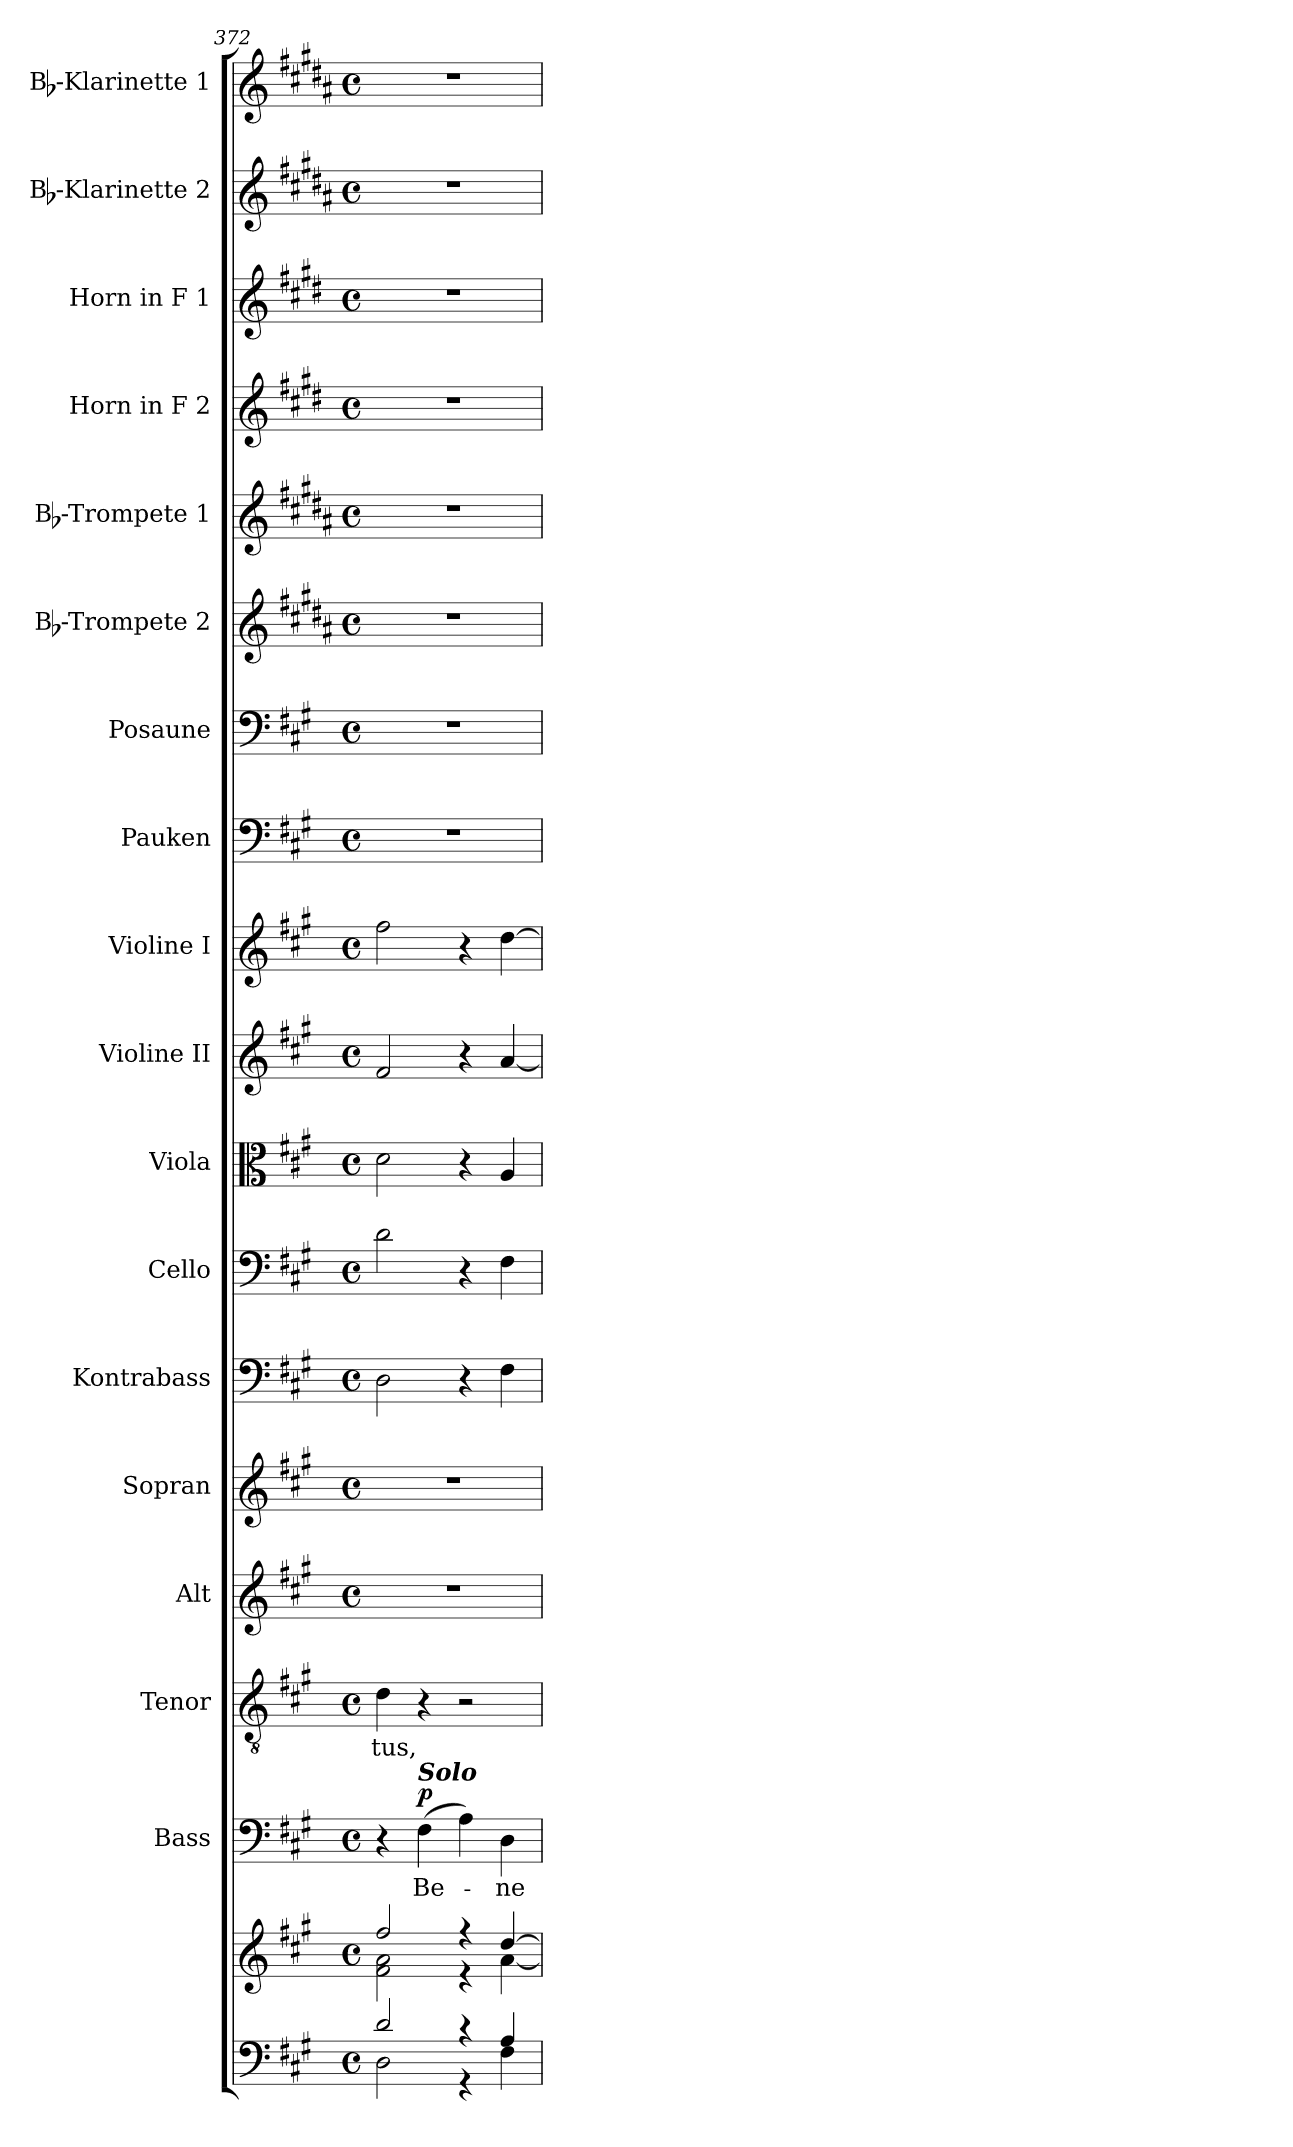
**kern	**kern	**kern	**text	**dynam	**kern	**text	**kern	**kern	**kern	**kern	**kern	**kern	**kern	**kern	**kern	**kern	**kern	**kern	**kern	**kern	**kern
*part18	*part18	*part17	*part17	*part17	*part16	*part16	*part15	*part14	*part13	*part12	*part11	*part10	*part9	*part8	*part7	*part6	*part5	*part4	*part3	*part2	*part1
*staff19	*staff18	*staff17	*staff17	*staff17	*staff16	*staff16	*staff15	*staff14	*staff13	*staff12	*staff11	*staff10	*staff9	*staff8	*staff7	*staff6	*staff5	*staff4	*staff3	*staff2	*staff1
*	*	*I"Bass	*	*	*I"Tenor	*	*I"Alt	*I"Sopran	*I"Kontrabass	*I"Cello	*I"Viola	*I"Violine II	*I"Violine I	*I"Pauken	*I"Posaune	*I"Bb-Trompete 2	*I"Bb-Trompete 1	*I"Horn in F 2	*I"Horn in F 1	*I"Bb-Klarinette 2	*I"Bb-Klarinette 1
*	*	*I'B.	*	*	*I'T.	*	*I'A.	*I'S.	*I'Kb.	*	*I'Vla.	*I'Vl. II	*I'Vl. I	*I'Pk.	*I'Pos.	*I'Bb Trp. 2	*I'Bb Trp. 1	*	*	*I'Bb Kl. 2	*I'Bb Kl. 1
*clefF4	*clefG2	*clefF4	*	*	*clefGv2	*	*clefG2	*clefG2	*clefF4	*clefF4	*clefC3	*clefG2	*clefG2	*clefF4	*clefF4	*clefG2	*clefG2	*clefG2	*clefG2	*clefG2	*clefG2
*	*	*	*	*	*	*	*	*	*ITrd7c12	*	*	*	*	*	*	*ITrd1c2	*ITrd1c2	*ITrd4c7	*ITrd4c7	*ITrd1c2	*ITrd1c2
*k[f#c#g#]	*k[f#c#g#]	*k[f#c#g#]	*	*	*k[f#c#g#]	*	*k[f#c#g#]	*k[f#c#g#]	*k[f#c#g#]	*k[f#c#g#]	*k[f#c#g#]	*k[f#c#g#]	*k[f#c#g#]	*k[f#c#g#]	*k[f#c#g#]	*k[f#c#g#]	*k[f#c#g#]	*k[f#c#g#]	*k[f#c#g#]	*k[f#c#g#]	*k[f#c#g#]
*A:	*A:	*A:	*	*	*A:	*	*A:	*A:	*A:	*A:	*A:	*A:	*A:	*A:	*A:	*A:	*A:	*A:	*A:	*A:	*A:
*M4/4	*M4/4	*M4/4	*	*	*M4/4	*	*M4/4	*M4/4	*M4/4	*M4/4	*M4/4	*M4/4	*M4/4	*M4/4	*M4/4	*M4/4	*M4/4	*M4/4	*M4/4	*M4/4	*M4/4
*met(c)	*met(c)	*met(c)	*	*	*met(c)	*	*met(c)	*met(c)	*met(c)	*met(c)	*met(c)	*met(c)	*met(c)	*met(c)	*met(c)	*met(c)	*met(c)	*met(c)	*met(c)	*met(c)	*met(c)
=372	=372	=372	=372	=372	=372	=372	=372	=372	=372	=372	=372	=372	=372	=372	=372	=372	=372	=372	=372	=372	=372
*^	*^	*	*	*	*	*	*	*	*	*	*	*	*	*	*	*	*	*	*	*	*
!	!	!	!	!	!	!	!	!LO:LY:b	!	!	!	!	!	!	!	!	!	!	!	!	!	!	!
2d/	2D\	2ff#/	2f#\ 2a\	4r	.	.	4d\	-tus,	1r	1r	2DD\	2d\	2d\	2f#/	2ff#\	1r	1r	1r	1r	1r	1r	1r	1r
!	!	!	!	!LO:TX:a:Bi:t=Solo	!	!	!	!	!	!	!	!	!	!	!	!	!	!	!	!	!	!	!
!	!	!	!	!	!LO:LY:b	!LO:DY:a	!	!	!	!	!	!	!	!	!	!	!	!	!	!	!	!	!
.	.	.	.	(>4F#\	Be-	p	4r	.	.	.	.	.	.	.	.	.	.	.	.	.	.	.	.
4r	4r	4r	4r	4A\)	.	.	2r	.	.	.	4r	4r	4r	4r	4r	.	.	.	.	.	.	.	.
!	!	!	!	!	!LO:LY:b	!	!	!	!	!	!	!	!	!	!	!	!	!	!	!	!	!	!
4A/	4F#\	[>4dd/	[<4a\	4D\	-ne-	.	.	.	.	.	4FF#\	4F#\	4A/	[4a/	[4dd\	.	.	.	.	.	.	.	.
*v	*v	*	*	*	*	*	*	*	*	*	*	*	*	*	*	*	*	*	*	*	*	*	*
*	*v	*v	*	*	*	*	*	*	*	*	*	*	*	*	*	*	*	*	*	*	*	*
=	=	=	=	=	=	=	=	=	=	=	=	=	=	=	=	=	=	=	=	=	=
*-	*-	*-	*-	*-	*-	*-	*-	*-	*-	*-	*-	*-	*-	*-	*-	*-	*-	*-	*-	*-	*-
